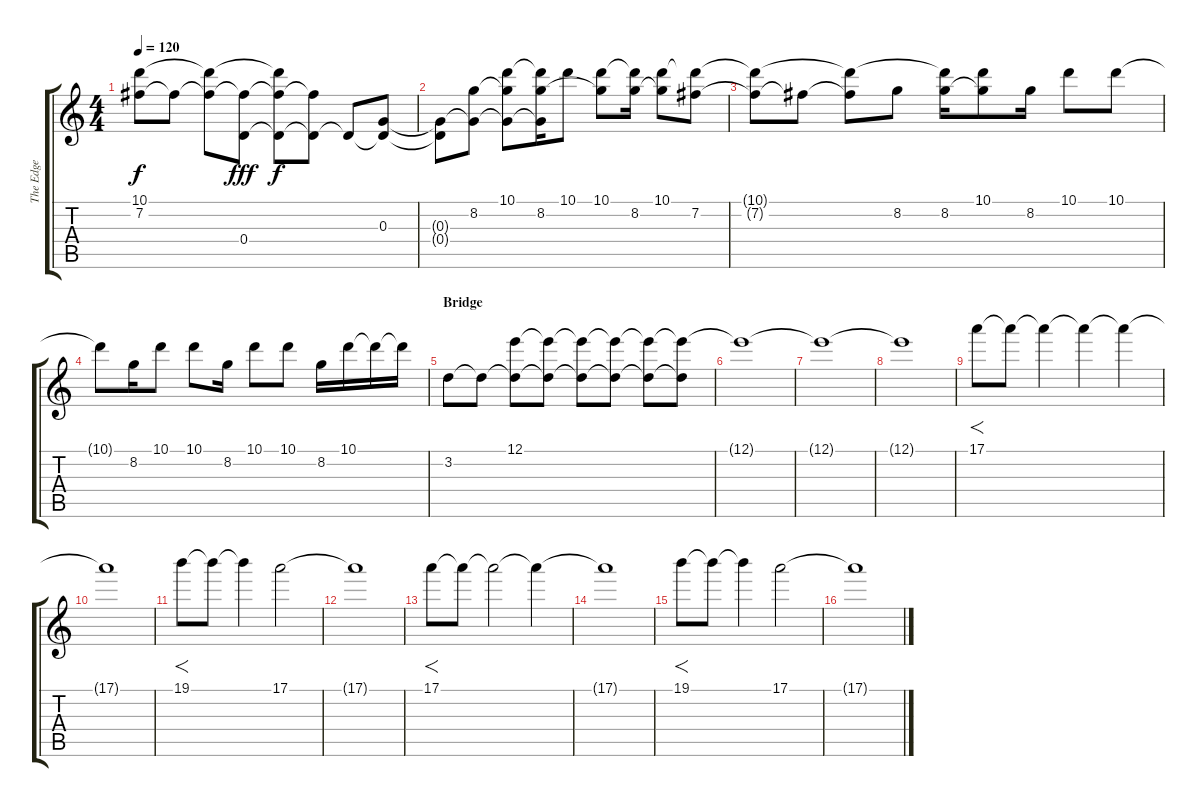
\track ("The Edge" "The Edge") {instrument overdrivenguitar}
\staff {score tabs}
\tuning (E4 B3 G3 D3 A2 E2) {hide}
\ts (4 4)
\tempo 120
\clef g2
\ks c
(10.1{t} 7.2{t}).8{dy f} 7.2{t}.8 (10.1{t} 7.2{t}).8 (7.2{t} 0.4).8{dy fff} (10.1{t} 7.2{t} 0.4{t}).8{dy f} (7.2{t} 0.4{t}).8 0.4{t}.8 (0.3 0.4{t}).8 |
(0.3{t} 0.4{t}).8 (8.2 0.3{t}).8 (10.1 8.2{t} 0.3{t}).8 (10.1{t} 8.2 0.3{t}).16 10.1.8 (10.1 8.2{t}).8 (10.1{t} 8.2).16 (10.1 8.2{t}).8 (10.1{t} 7.2).8 |
(10.1{t} 7.2{t}).8 7.2{t}.8 (10.1{t} 7.2{t}).8 8.2.8 (10.1{t} 8.2).16 (10.1 8.2{t}).8 8.2.16 10.1.8 10.1.8 |
10.1{t}.8 8.2.16 10.1.8 10.1.8 8.2.16 10.1.8 10.1.8 8.2.16 10.1.16 10.1{t}.16 10.1{t}.16 |
\section ("" "Bridge")
3.2.8 3.2{t}.8 (12.1 3.2{t}).8{volume 16} (12.1{t} 3.2{t}).8 (12.1{t} 3.2{t}).8 (12.1{t} 3.2{t}).8 (12.1{t} 3.2{t}).8 (12.1{t} 3.2{t}).8 |
12.1{t}.1 |
12.1{t}.1 |
12.1{t}.1 |
17.1.8{f} 17.1{t}.8 17.1{t}.4 17.1{t}.4 17.1{t}.4 |
17.1{t}.1 |
19.1.8{f} 19.1{t}.8 19.1{t}.4 17.1.2 |
17.1{t}.1 |
17.1.8{f} 17.1{t}.8 17.1{t}.2 17.1{t}.4 |
17.1{t}.1 |
19.1.8{f} 19.1{t}.8 19.1{t}.4 17.1.2 |
17.1{t}.1
